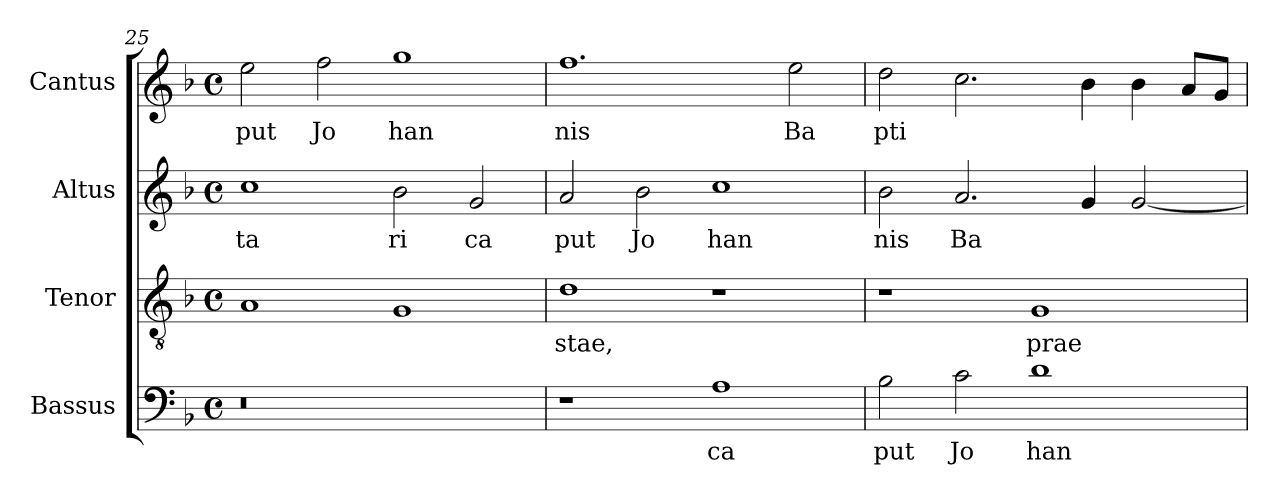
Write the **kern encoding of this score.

**kern	**text	**kern	**text	**kern	**text	**kern	**text
*part4	*part4	*part3	*part3	*part2	*part2	*part1	*part1
*staff4	*staff4	*staff3	*staff3	*staff2	*staff2	*staff1	*staff1
*I"Bassus	*	*I"Tenor	*	*I"Altus	*	*I"Cantus	*
*clefF4	*	*clefGv2	*	*clefG2	*	*clefG2	*
*k[b-]	*	*k[b-]	*	*k[b-]	*	*k[b-]	*
*F:	*	*F:	*	*F:	*	*F:	*
*M4/4	*	*M4/4	*	*M4/4	*	*M4/4	*
*met(c)	*	*met(c)	*	*met(c)	*	*met(c)	*
=25	=25	=25	=25	=25	=25	=25	=25
!	!	!	!	!	!LO:LY:b:cj	!	!LO:LY:b:cj
0r	.	1A	.	1cc	ta	2ee\	put
!	!	!	!	!	!	!	!LO:LY:b:cj
.	.	.	.	.	.	2ff\	Jo
!	!	!	!	!	!LO:LY:b:cj	!	!LO:LY:b:cj
.	.	1G	.	2b-\	ri	1gg	han
!	!	!	!	!	!LO:LY:b:cj	!	!
.	.	.	.	2g/	ca	.	.
=26	=26	=26	=26	=26	=26	=26	=26
!	!	!	!LO:LY:b:cj	!	!LO:LY:b:cj	!	!LO:LY:b:cj
1r	.	1d	stae,	2a/	put	1.ff	nis
!	!	!	!	!	!LO:LY:b:cj	!	!
.	.	.	.	2b-\	Jo	.	.
!	!LO:LY:b:cj	!	!	!	!LO:LY:b:cj	!	!
1A	ca	1r	.	1cc	han	.	.
!	!	!	!	!	!	!	!LO:LY:b:cj
.	.	.	.	.	.	2ee\	Ba
=27	=27	=27	=27	=27	=27	=27	=27
!	!LO:LY:b:cj	!	!	!	!LO:LY:b:cj	!	!LO:LY:b
2B-\	put	1r	.	2b-\	nis	2dd\	pti
!	!LO:LY:b:cj	!	!	!	!LO:LY:b	!	!
2c\	Jo	.	.	2.a/	Ba	2.cc\	.
!	!LO:LY:b:cj	!	!LO:LY:b:cj	!	!	!	!
1d	han	1G	prae	.	.	.	.
.	.	.	.	4g/	.	4b-\	.
.	.	.	.	[<2g/	.	4b-\	.
.	.	.	.	.	.	8a/L	.
.	.	.	.	.	.	8g/J	.
=	=	=	=	=	=	=	=
*-	*-	*-	*-	*-	*-	*-	*-
